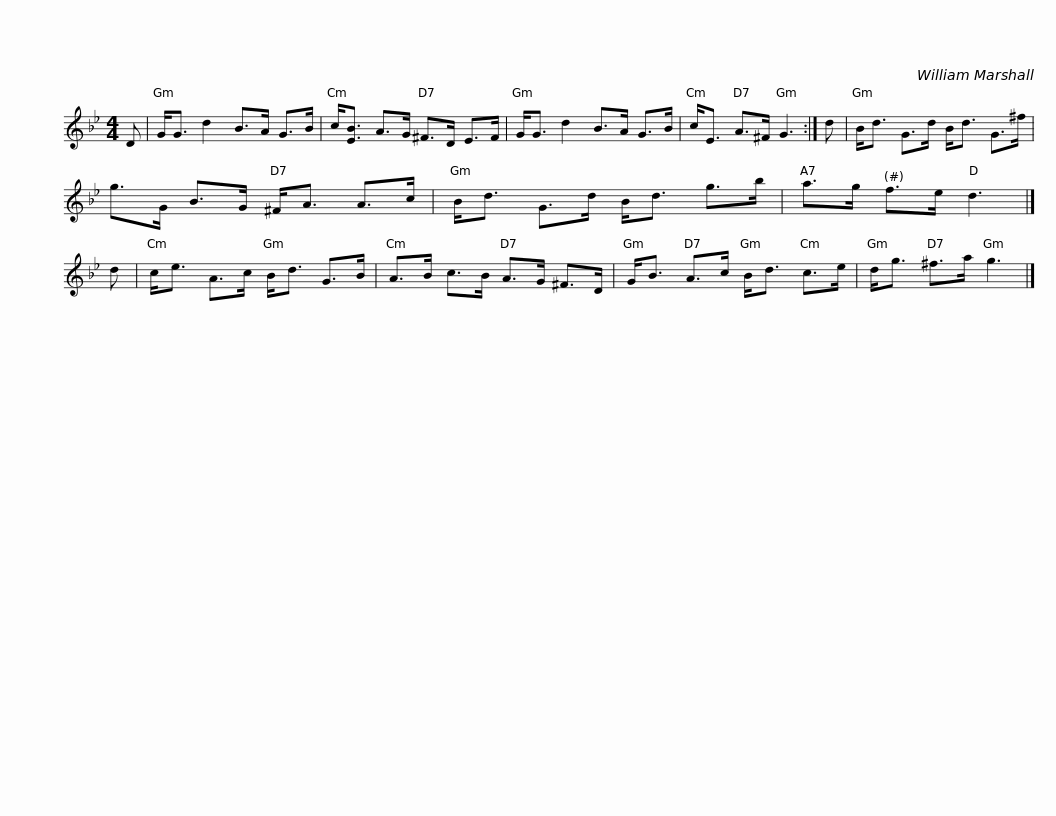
X:1
L:1/8
M:4/4
I:linebreak $
K:Gmin
V:1 treble
V:1
 D | G<G d2 B>A G>B | c<[EB] A>G ^F>D E>F | G<G d2 B>A G>B | c<E A>^F G3 :| %5
 d |$ B<d G>d B<d G>^f | g>G B>G ^F<A A>c | B<d G>d B<d g>b | a>g f>e d3 |] %10
 d |$ c<e A>c B<d G>B | A>B c>B A>G ^F>D | G<B A>c B<d c>e | d<g ^f>a g3 |] %15
